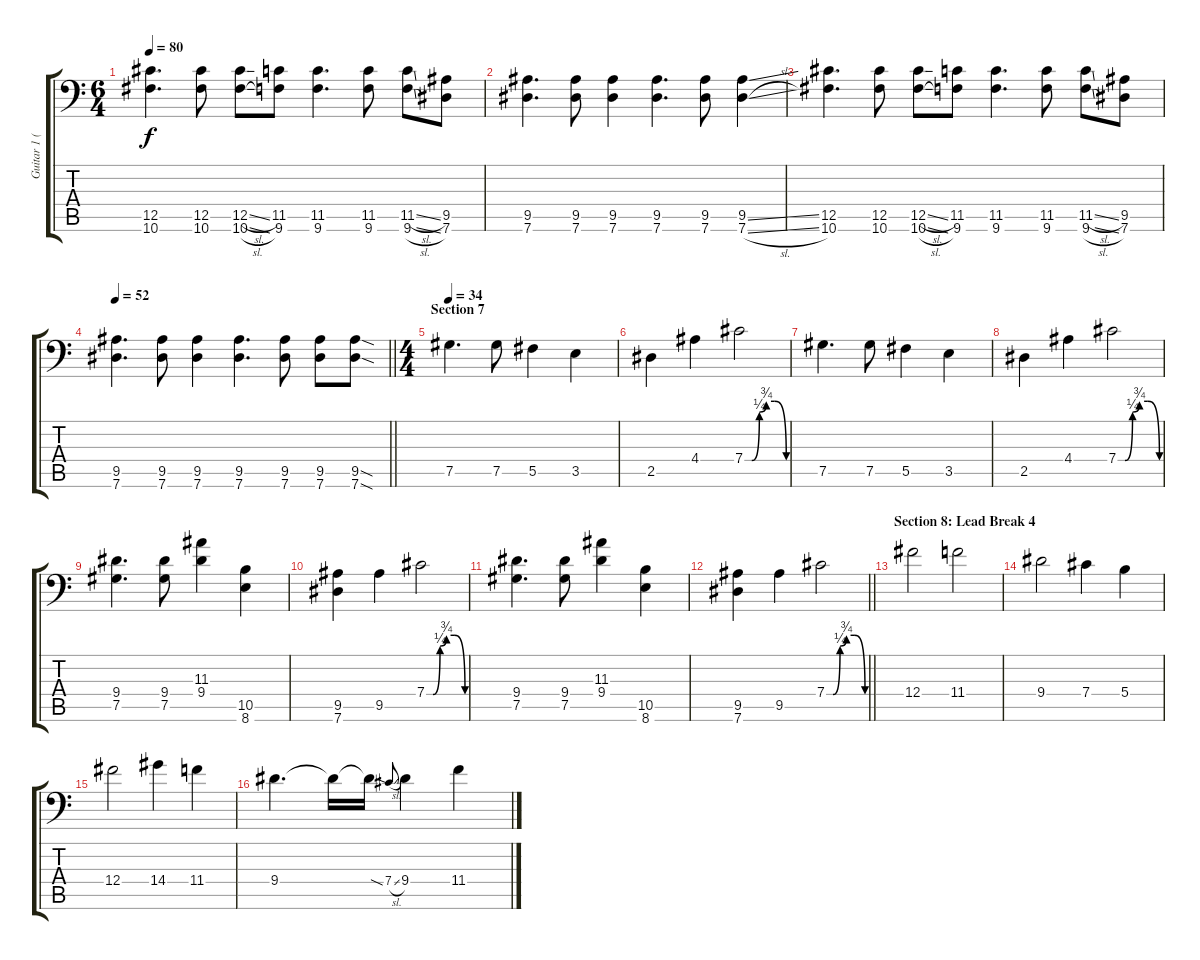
\track ("Guitar 1 (Distortion)" "Guitar 1 (") {instrument distortionguitar}
\staff {score tabs}
\tuning (Ab3 Eb3 B2 Gb2 Db2 Ab1) {hide}
\ts (6 4)
\tempo 80
\clef f4
\ks c
(12.5 10.6).4{d dy f} (12.5 10.6).8 (12.5{sl} 10.6{sl}).8 (11.5 9.6).8 (11.5 9.6).4{d} (11.5 9.6).8 (11.5{sl} 9.6{sl}).8 (9.5 7.6).8 |
(9.5 7.6).4{d} (9.5 7.6).8 (9.5 7.6).4 (9.5 7.6).4{d} (9.5 7.6).8 (9.5{ss} 7.6{sl}).4 |
(12.5 10.6).4{d} (12.5 10.6).8 (12.5{sl} 10.6{sl}).8 (11.5 9.6).8 (11.5 9.6).4{d} (11.5 9.6).8 (11.5{sl} 9.6{sl}).8 (9.5 7.6).8 |
\tempo 52
\barLineRight lightlight
(9.5 7.6).4{d} (9.5 7.6).8 (9.5 7.6).4 (9.5 7.6).4{d} (9.5 7.6).8 (9.5 7.6).8 (9.5{sod} 7.6{sod}).8 |
\ts (4 4)
\section ("" "Section 7")
\tempo 34
7.5.4{d} 7.5.8 5.5.4 3.5.4 |
2.5.4 4.4.4 7.4{be (custom 0 0 10 0 21 1 31 3 43 3 60 0)}.2 |
7.5.4{d} 7.5.8 5.5.4 3.5.4 |
2.5.4 4.4.4 7.4{be (custom 0 0 10 0 21 1 31 3 43 3 60 0)}.2 |
(9.4 7.5).4{d} (9.4 7.5).8 (11.3 9.4).4 (10.5 8.6).4 |
(9.5 7.6).4 9.5.4 7.4{be (custom 0 0 10 0 21 1 31 3 43 3 60 0)}.2 |
(9.4 7.5).4{d} (9.4 7.5).8 (11.3 9.4).4 (10.5 8.6).4 |
\barLineRight lightlight
(9.5 7.6).4 9.5.4 7.4{be (custom 0 0 10 0 21 1 31 3 43 3 60 0)}.2 |
\section ("" "Section 8: Lead Break 4")
12.4.2 11.4.2 |
9.4.2 7.4.4 5.4.4 |
12.4.2 14.4.4 11.4.4 |
9.4.4{d} 9.4{t}.16 9.4{sod t}.16 7.4{sl}.8{gr onbeat} 9.4.4 11.4.4
